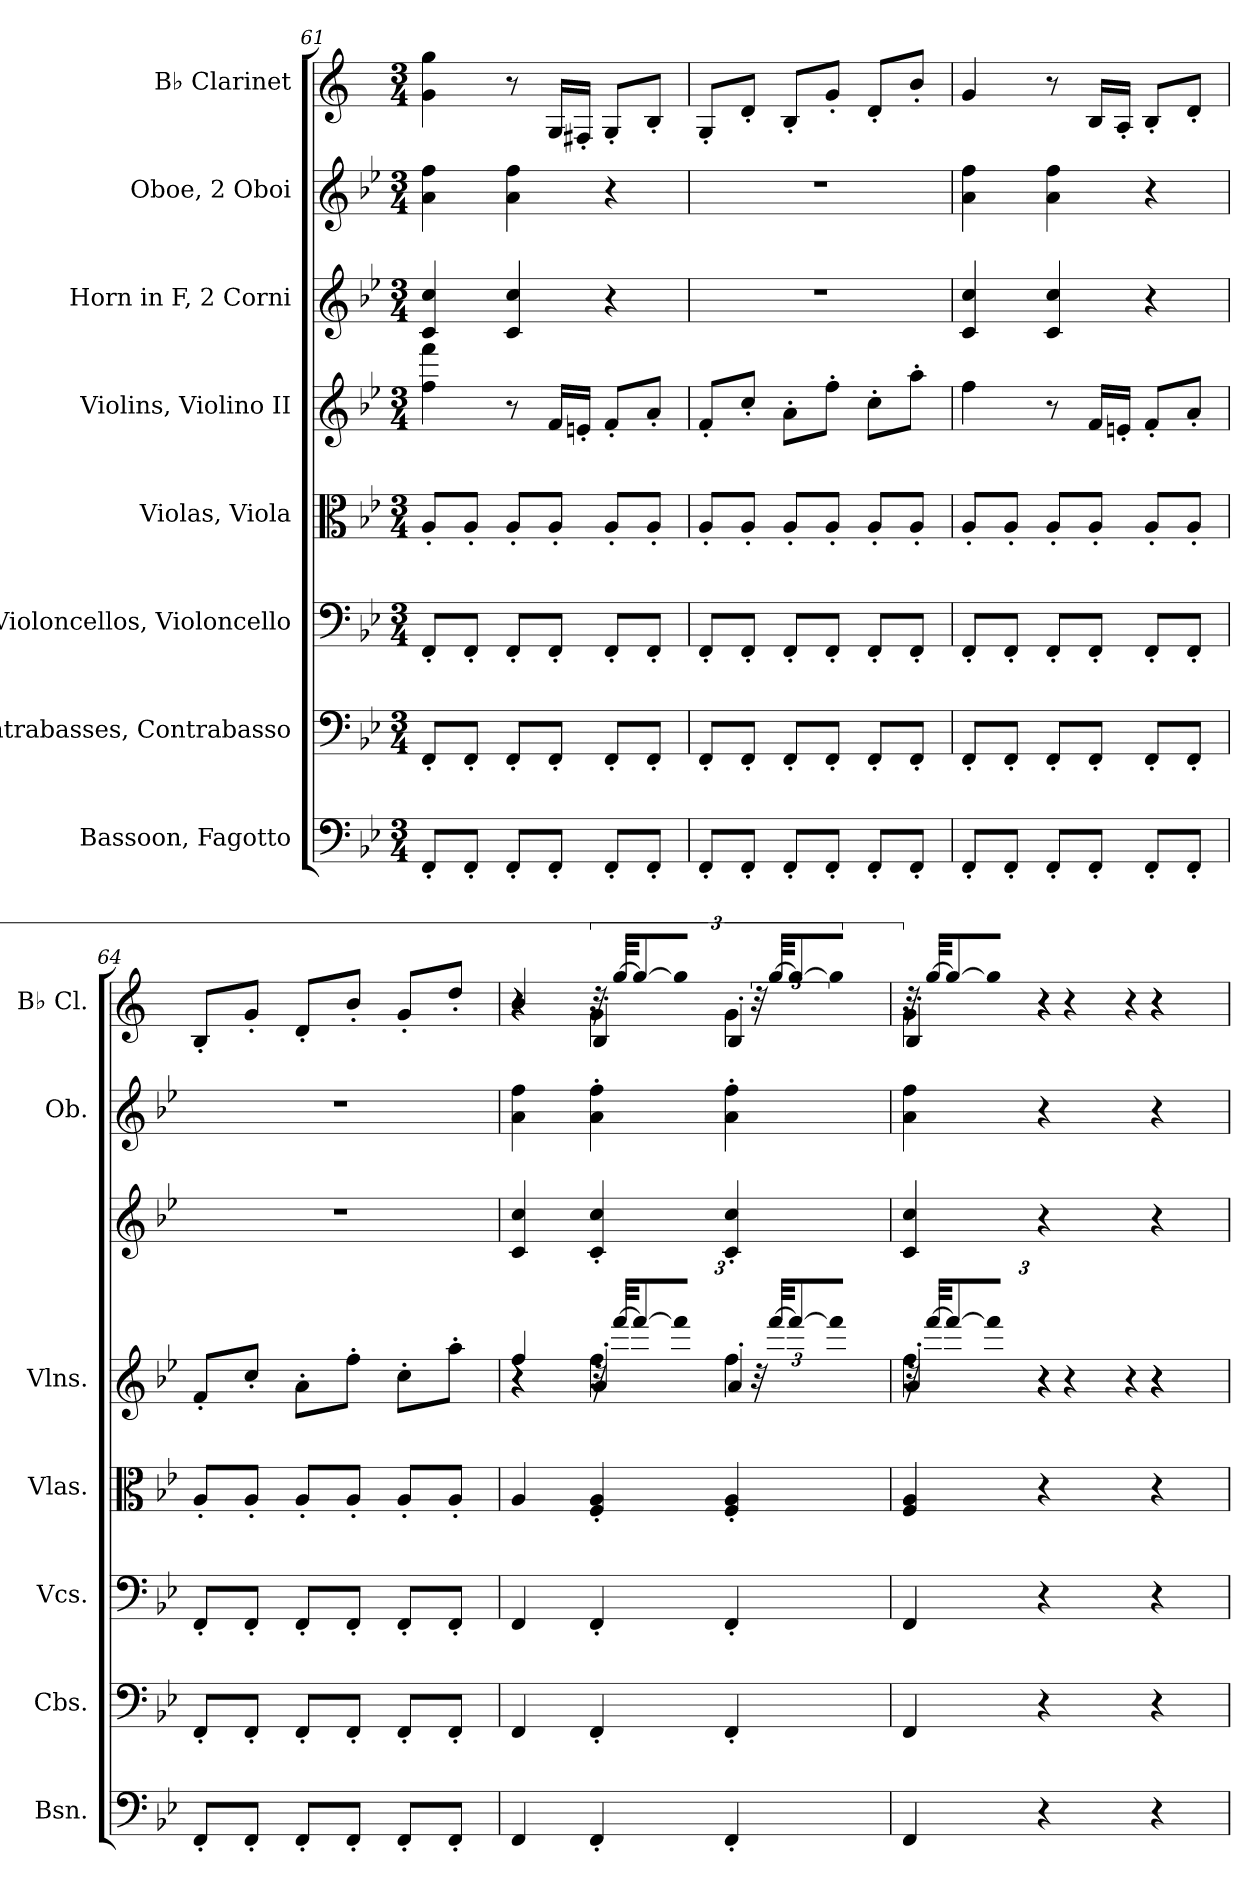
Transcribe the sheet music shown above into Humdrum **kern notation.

**kern	**kern	**kern	**kern	**kern	**kern	**kern	**kern
*part8	*part7	*part6	*part5	*part4	*part3	*part2	*part1
*staff8	*staff7	*staff6	*staff5	*staff4	*staff3	*staff2	*staff1
*I"Bassoon, Fagotto	*I"Contrabasses, Contrabasso	*I"Violoncellos, Violoncello	*I"Violas, Viola	*I"Violins, Violino II	*I"Horn in F, 2 Corni	*I"Oboe, 2 Oboi	*I"B♭ Clarinet
*I'Bsn.	*I'Cbs.	*I'Vcs.	*I'Vlas.	*I'Vlns.	*	*I'Ob.	*I'B♭ Cl.
*clefF4	*clefF4	*clefF4	*clefC3	*clefG2	*clefG2	*clefG2	*clefG2
*	*ITrd7c12	*	*	*	*ITrd4c7	*	*ITrd1c2
*k[b-e-]	*k[b-e-]	*k[b-e-]	*k[b-e-]	*k[b-e-]	*k[b-e-a-]	*k[b-e-]	*k[b-e-]
*M3/4	*M3/4	*M3/4	*M3/4	*M3/4	*M3/4	*M3/4	*M3/4
=61	=61	=61	=61	=61	=61	=61	=61
8FF'/L	8FFF'/L	8FF'/L	8A'/L	4ff\ 4fff\	4F/ 4f/	4a\ 4ff\	4f\ 4ff\
8FF'/J	8FFF'/J	8FF'/J	8A'/J	.	.	.	.
8FF'/L	8FFF'/L	8FF'/L	8A'/L	8r	4F/ 4f/	4a\ 4ff\	8r
8FF'/J	8FFF'/J	8FF'/J	8A'/J	16f/LL	.	.	16F/LL
.	.	.	.	16en'/JJ	.	.	16En'/JJ
8FF'/L	8FFF'/L	8FF'/L	8A'/L	8f'/L	4r	4r	8F'/L
8FF'/J	8FFF'/J	8FF'/J	8A'/J	8a'/J	.	.	8A'/J
=62	=62	=62	=62	=62	=62	=62	=62
8FF'/L	8FFF'/L	8FF'/L	8A'/L	8f'/L	2.r	2.r	8F'/L
8FF'/J	8FFF'/J	8FF'/J	8A'/J	8cc'/J	.	.	8c'/J
8FF'/L	8FFF'/L	8FF'/L	8A'/L	8a'\L	.	.	8A'/L
8FF'/J	8FFF'/J	8FF'/J	8A'/J	8ff'\J	.	.	8f'/J
8FF'/L	8FFF'/L	8FF'/L	8A'/L	8cc'\L	.	.	8c'/L
8FF'/J	8FFF'/J	8FF'/J	8A'/J	8aa'\J	.	.	8a'/J
=63	=63	=63	=63	=63	=63	=63	=63
8FF'/L	8FFF'/L	8FF'/L	8A'/L	4ff\	4F/ 4f/	4a\ 4ff\	4f/
8FF'/J	8FFF'/J	8FF'/J	8A'/J	.	.	.	.
8FF'/L	8FFF'/L	8FF'/L	8A'/L	8r	4F/ 4f/	4a\ 4ff\	8r
8FF'/J	8FFF'/J	8FF'/J	8A'/J	16f/LL	.	.	16A/LL
.	.	.	.	16en'/JJ	.	.	16G'/JJ
8FF'/L	8FFF'/L	8FF'/L	8A'/L	8f'/L	4r	4r	8A'/L
8FF'/J	8FFF'/J	8FF'/J	8A'/J	8a'/J	.	.	8c'/J
=64	=64	=64	=64	=64	=64	=64	=64
8FF'/L	8FFF'/L	8FF'/L	8A'/L	8f'/L	2.r	2.r	8A'/L
8FF'/J	8FFF'/J	8FF'/J	8A'/J	8cc'/J	.	.	8f'/J
8FF'/L	8FFF'/L	8FF'/L	8A'/L	8a'\L	.	.	8c'/L
8FF'/J	8FFF'/J	8FF'/J	8A'/J	8ff'\J	.	.	8a'/J
8FF'/L	8FFF'/L	8FF'/L	8A'/L	8cc'\L	.	.	8f'/L
8FF'/J	8FFF'/J	8FF'/J	8A'/J	8aa'\J	.	.	8cc'/J
!!LO:PB:g=z
=65	=65	=65	=65	=65	=65	=65	=65
*	*	*	*	*^	*	*	*^
*	*	*	*	*	*^	*	*	*	*^
4FF/	4FFF/	4FF/	4A/	4ff/	4r	4r	4F/ 4f/	4a\ 4ff\	4a/	4r	4r
*	*	*	*	*Xbrackettup	*	*	*	*	*	*	*
4FF'/	4FFF'/	4FF'/	4F/' 4A/'	48r	4ff\	4a'/	4F/' 4f/'	4a\' 4ff\'	48r	4f\	4A'/
.	.	.	.	[48fff/KKL	.	.	.	.	[48ff/KKL	.	.
.	.	.	.	12fff/_	.	.	.	.	12ff/_	.	.
.	.	.	.	8fff/J]	.	.	.	.	8ff/J]	.	.
4FF'/	4FFF'/	4FF'/	4F/' 4A/'	48r	4ff\	4a'/	4F/' 4f/'	4a\' 4ff\'	48r	4f\	4A'/
.	.	.	.	[48fff/KKL	.	.	.	.	[48ff/KKL	.	.
.	.	.	.	12fff/_	.	.	.	.	12ff/_	.	.
.	.	.	.	8fff/J]	.	.	.	.	8ff/J]	.	.
=66	=66	=66	=66	=66	=66	=66	=66	=66	=66	=66	=66
4FF/	4FFF/	4FF/	4F/ 4A/	48r	4ff\	4a'/	4F/ 4f/	4a\ 4ff\	48r	4f\	4A'/
.	.	.	.	[48fff/KKL	.	.	.	.	[48ff/KKL	.	.
.	.	.	.	12fff/_	.	.	.	.	12ff/_	.	.
.	.	.	.	8fff/J]	.	.	.	.	8ff/J]	.	.
4r	4r	4r	4r	4r	4r	4r	4r	4r	4r	4r	4r
4r	4r	4r	4r	4r	4r	4r	4r	4r	4r	4r	4r
*	*	*	*	*v	*v	*v	*	*	*v	*v	*v
=	=	=	=	=	=	=	=
*-	*-	*-	*-	*-	*-	*-	*-
